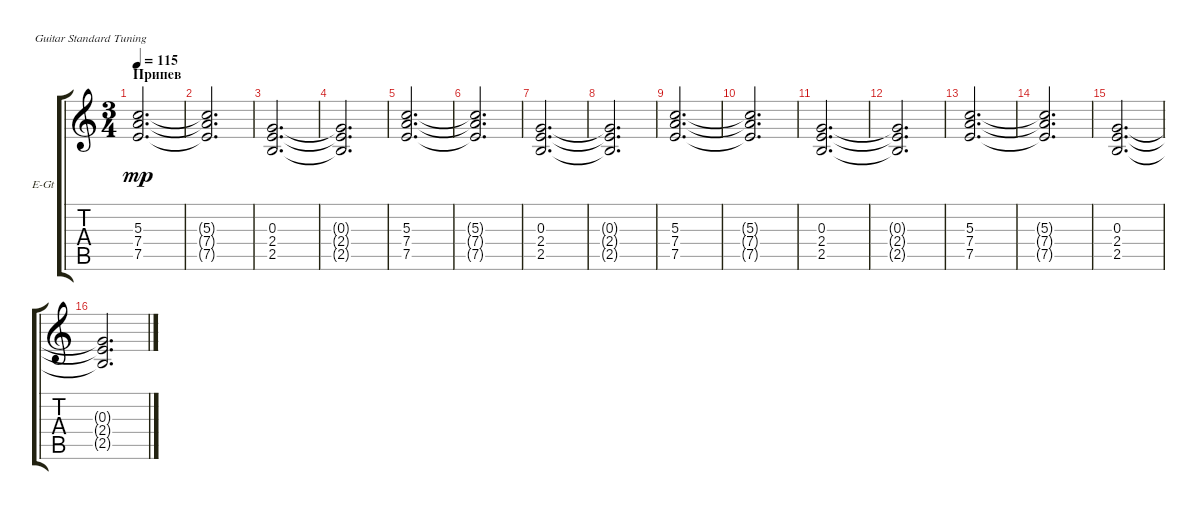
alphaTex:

\defaultSystemsLayout 4
\bracketExtendMode groupsimilarinstruments
\firstSystemTrackNameOrientation horizontal
\otherSystemsTrackNameOrientation horizontal
\track ("А. Андреев" "E-Gt") {instrument electricguitarclean}
\staff {score tabs}
\tuning (E4 B3 G3 D3 A2 E2)
\ts (3 4)
\section ("" "Припев")
\tempo 115
\clef g2
\ks c
(7.5 7.4 5.3).2{d dy mp} |
(7.5{t} 7.4{t} 5.3{t}).2{d} |
(2.5 2.4 0.3).2{d} |
(2.5{t} 2.4{t} 0.3{t}).2{d} |
(7.5 7.4 5.3).2{d} |
(7.5{t} 7.4{t} 5.3{t}).2{d} |
(2.5 2.4 0.3).2{d} |
(2.5{t} 2.4{t} 0.3{t}).2{d} |
(7.5 7.4 5.3).2{d} |
(7.5{t} 7.4{t} 5.3{t}).2{d} |
(2.5 2.4 0.3).2{d} |
(2.5{t} 2.4{t} 0.3{t}).2{d} |
(7.5 7.4 5.3).2{d} |
(7.5{t} 7.4{t} 5.3{t}).2{d} |
(2.5 2.4 0.3).2{d} |
(2.5{t} 2.4{t} 0.3{t}).2{d}
